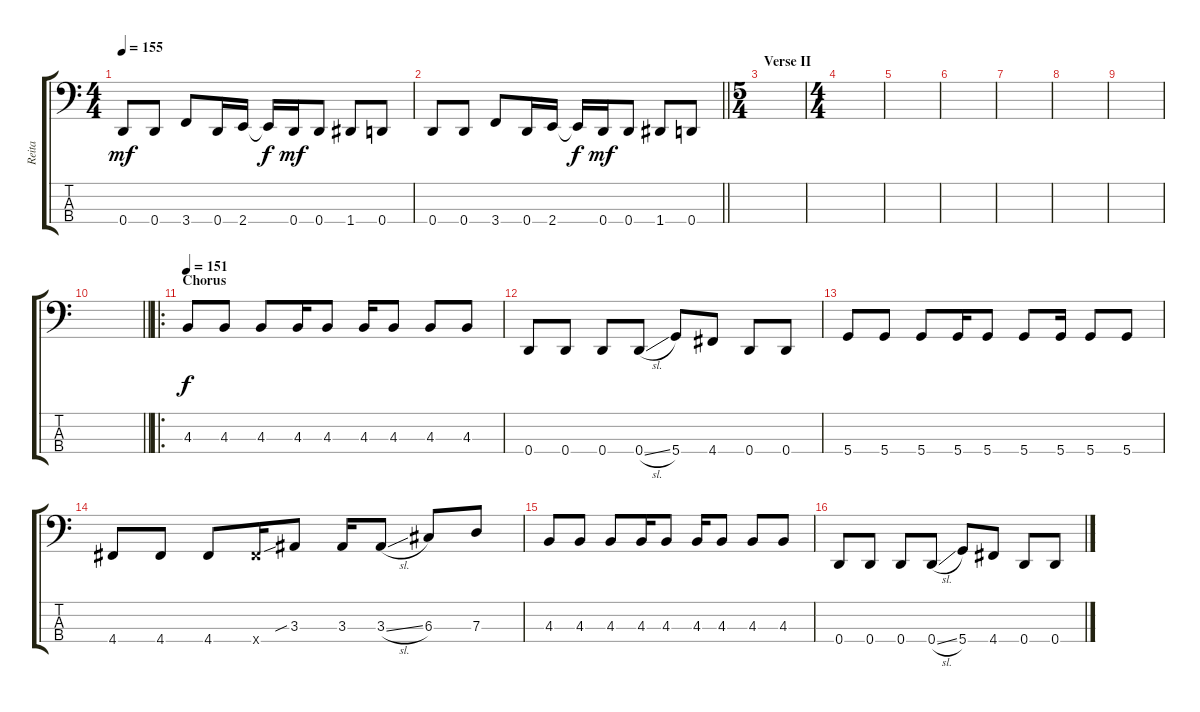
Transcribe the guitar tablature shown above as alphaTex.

\track ("Reita" "Reita") {instrument electricbasspick}
\staff {score tabs}
\tuning (F2 C2 G1 D1) {hide}
\ts (4 4)
\tempo 155
\clef f4
\ks c
0.4.8{dy mf} 0.4.8 3.4.8 0.4.16 2.4.16 2.4{t}.16{dy f} 0.4.16{dy mf} 0.4.8 1.4.8 0.4.8 |
\barLineRight lightlight
0.4.8 0.4.8 3.4.8 0.4.16 2.4.16 2.4{t}.16{dy f} 0.4.16{dy mf} 0.4.8 1.4.8 0.4.8 |
\ts (5 4)
\section ("" "Verse II")
|
\ts (4 4)
|
|
|
|
|
|
\barLineRight lightlight
|
\ro
\section ("" "Chorus")
\tempo 151
4.3.8{dy f} 4.3.8 4.3.8 4.3.16 4.3.8 4.3.16 4.3.8 4.3.8 4.3.8 |
0.4.8 0.4.8 0.4.8 0.4{sl}.8 5.4.8 4.4.8 0.4.8 0.4.8 |
5.4.8 5.4.8 5.4.8 5.4.16 5.4.8 5.4.8 5.4.16 5.4.8 5.4.8 |
4.4.8 4.4.8 4.4.8 4.4{x}.16 3.3{sib}.8 3.3.16 3.3{sl}.8 6.3.8 7.3.8 |
4.3.8 4.3.8 4.3.8 4.3.16 4.3.8 4.3.16 4.3.8 4.3.8 4.3.8 |
0.4.8 0.4.8 0.4.8 0.4{sl}.8 5.4.8 4.4.8 0.4.8 0.4.8
